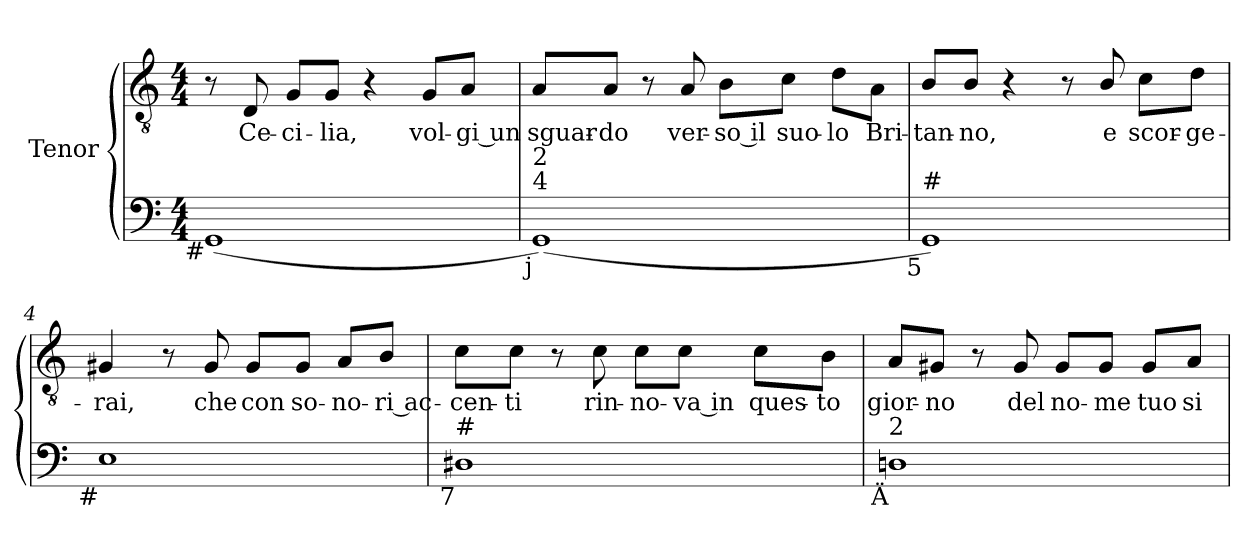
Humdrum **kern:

**kern	**kern	**text
*part2	*part1	*part1
*staff2	*staff1	*staff1
*	*I"Tenor	*
!!LO:PB:g=z
*clefF4	*clefGv2	*
*	*ITrd7c12	*
*k[]	*k[]	*
*C:	*C:	*
*M4/4	*M4/4	*
=1	=1	=1
!LO:TX:b:rj:t=#	!	!
(1GGi	8r	.
!	!	!LO:LY:b:color=#000000
.	8DDi/	Ce-
!	!	!LO:LY:b:color=#000000
.	8GGi/L	-ci-
!	!	!LO:LY:b:color=#000000
.	8GGi/J	-lia,
.	4r	.
!	!	!LO:LY:b:color=#000000
.	8GGi/L	vol-
!	!	!LO:LY:b:color=#000000
.	8AAi/J	-gi un
=2	=2	=2
!LO:TX:b:rj:t=j	!	!
!LO:TX:t=4	!	!
!LO:TX:t=2	!	!
!	!	!LO:LY:b:color=#000000
(1GGi)	8AAi/L	sguar-
!	!	!LO:LY:b:color=#000000
.	8AAi/J	-do
.	8r	.
!	!	!LO:LY:b:color=#000000
.	8AAi/	ver-
!	!	!LO:LY:b:color=#000000
.	8BBi\L	-so il
!	!	!LO:LY:b:color=#000000
.	8Ci\J	suo-
!	!	!LO:LY:b:color=#000000
.	8Di\L	-lo
!	!	!LO:LY:b:color=#000000
.	8AAi\J	Bri-
=3	=3	=3
!LO:TX:b:rj:t=5	!	!
!LO:TX:t=#	!	!
!	!	!LO:LY:b:color=#000000
1GGi)	8BBi/L	-tan-
!	!	!LO:LY:b:color=#000000
.	8BBi/J	-no,
.	4r	.
.	8r	.
!	!	!LO:LY:b:color=#000000
.	8BBi/	e
!	!	!LO:LY:b:color=#000000
.	8Ci\L	scor-
!	!	!LO:LY:b:color=#000000
.	8Di\J	-ge-
=4	=4	=4
!LO:TX:b:rj:t=#	!	!
!	!	!LO:LY:b:color=#000000
1Ei	4GG#Xi/	-rai,
.	8r	.
!	!	!LO:LY:b:color=#000000
.	8GG#i/	che
!	!	!LO:LY:b:color=#000000
.	8GG#i/L	con
!	!	!LO:LY:b:color=#000000
.	8GG#i/J	so-
!	!	!LO:LY:b:color=#000000
.	8AAi/L	-no-
!	!	!LO:LY:b:color=#000000
.	8BBi/J	-ri ac-
!!LO:LB:g=z
=5	=5	=5
!LO:TX:b:rj:t=7	!	!
!LO:TX:t=#	!	!
!	!	!LO:LY:b:color=#000000
1D#Xi	8Ci\L	-cen-
!	!	!LO:LY:b:color=#000000
.	8Ci\J	-ti
.	8r	.
!	!	!LO:LY:b:color=#000000
.	8Ci\	rin-
!	!	!LO:LY:b:color=#000000
.	8Ci\L	-no-
!	!	!LO:LY:b:color=#000000
.	8Ci\J	-va in
!	!	!LO:LY:b:color=#000000
.	8Ci\L	ques-
!	!	!LO:LY:b:color=#000000
.	8BBi\J	-to
=6	=6	=6
!LO:TX:b:rj:t=Ä	!	!
!LO:TX:t=2	!	!
!	!	!LO:LY:b:color=#000000
1Dni	8AAi/L	gior-
!	!	!LO:LY:b:color=#000000
.	8GG#Xi/J	-no
.	8r	.
!	!	!LO:LY:b:color=#000000
.	8GG#i/	del
!	!	!LO:LY:b:color=#000000
.	8GG#i/L	no-
!	!	!LO:LY:b:color=#000000
.	8GG#i/J	-me
!	!	!LO:LY:b:color=#000000
.	8GG#i/L	tuo
!	!	!LO:LY:b:color=#000000
.	8AAi/J	si
=	=	=
*-	*-	*-
